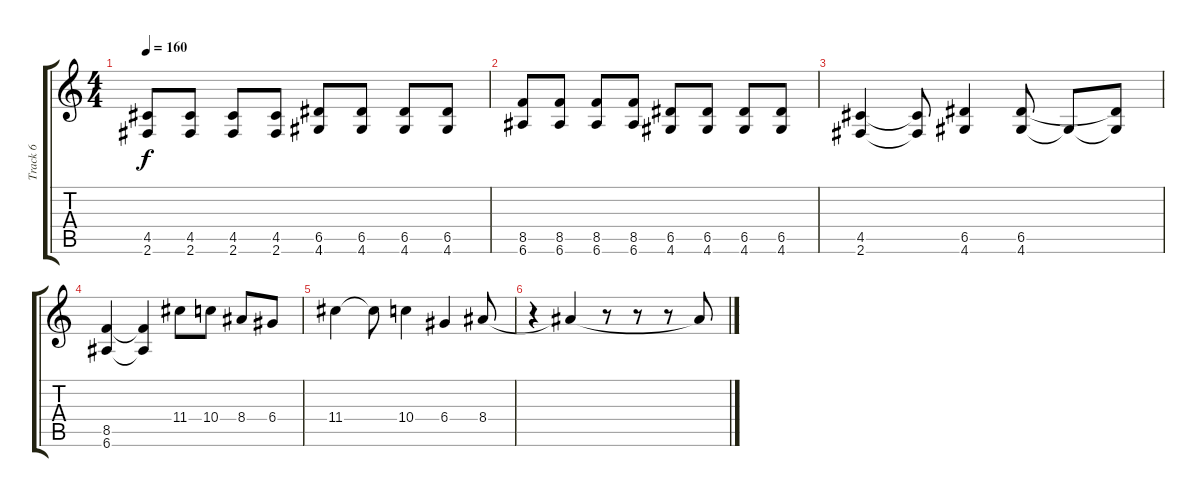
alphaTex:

\track ("Track 6" "Track 6") {instrument distortionguitar}
\staff {score tabs}
\tuning (E4 B3 G3 D3 A2 E2) {hide}
\ts (4 4)
\tempo 160
\clef g2
\ks c
(4.5 2.6).8{dy f} (4.5 2.6).8 (4.5 2.6).8 (4.5 2.6).8 (6.5 4.6).8 (6.5 4.6).8 (6.5 4.6).8 (6.5 4.6).8 |
(8.5 6.6).8 (8.5 6.6).8 (8.5 6.6).8 (8.5 6.6).8 (6.5 4.6).8 (6.5 4.6).8 (6.5 4.6).8 (6.5 4.6).8 |
(4.5 2.6).4 (4.5{t} 2.6{t}).8 (6.5 4.6).4 (6.5 4.6).8 4.6{t}.8 (6.5{t} 4.6{t}).8 |
(8.5 6.6).4 (8.5{t} 6.6{t}).4 11.4.8 10.4.8 8.4.8 6.4.8 |
11.4.4 11.4{t}.8 10.4.4 6.4.4 8.4.8 |
r.4 8.4{t}.4 r.8 r.8 r.8 8.4{t}.8
